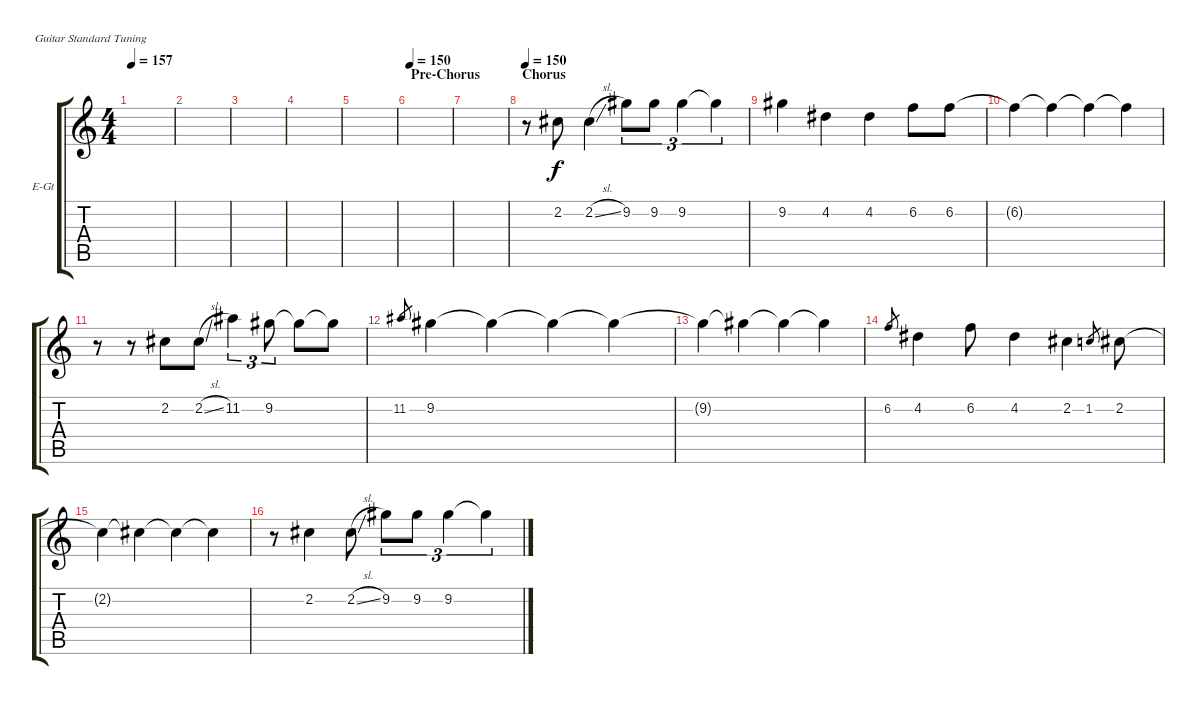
\bracketExtendMode groupsimilarinstruments
\firstSystemTrackNameOrientation horizontal
\otherSystemsTrackNameOrientation horizontal
\track ("Lead Vox" "E-Gt") {instrument distortionguitar}
\staff {score tabs}
\tuning (E4 B3 G3 D3 A2 E2)
\ts (4 4)
\tempo 157
\clef g2
\scale
0.333333
\ks c
|
\scale
0.333333 |
\scale
0.333333 |
\scale
0.333333 |
\scale
0.333333 |
\section ("" "Pre-Chorus")
\tempo 150
\scale
0.333333 |
\scale
0.333333 |
\section ("" "Chorus")
\tempo 150
\scale
0.333333 r.8 2.2.8 2.2{sl}.4 9.2.8{tu (3 2)} 9.2.8{tu (3 2)} 9.2.4{tu (3 2)} 9.2{t}.4{tu (3 2)} |
\scale
0.333333 9.2.4 4.2.4 4.2.4 6.2.8 6.2.8 |
\scale
0.333333 6.2{t}.4 6.2{t}.4 6.2{t}.4 6.2{t}.4 |
\scale
0.333333 r.8 r.8 2.2.8 2.2{sl}.8 11.2.4{tu (3 2)} 9.2.8{tu (3 2)} 9.2{t}.8 9.2{t}.8 |
\scale
0.333333 11.2.8{gr} 9.2.4 9.2{t}.4 9.2{t}.4 9.2{t}.4 |
\scale
0.333333 9.2{t}.4 9.2{t}.4 9.2{t}.4 9.2{t}.4 |
\scale
0.333333 6.2.8{gr} 4.2.4 6.2.8 4.2.4 2.2.4 1.2.8{gr} 2.2.8 |
\scale
0.333333 2.2{t}.4 2.2{t}.4 2.2{t}.4 2.2{t}.4 |
\scale
0.333333 r.8 2.2.4 2.2{sl}.8 9.2.8{tu (3 2)} 9.2.8{tu (3 2)} 9.2.4{tu (3 2)} 9.2{sl t}.4{tu (3 2)}
